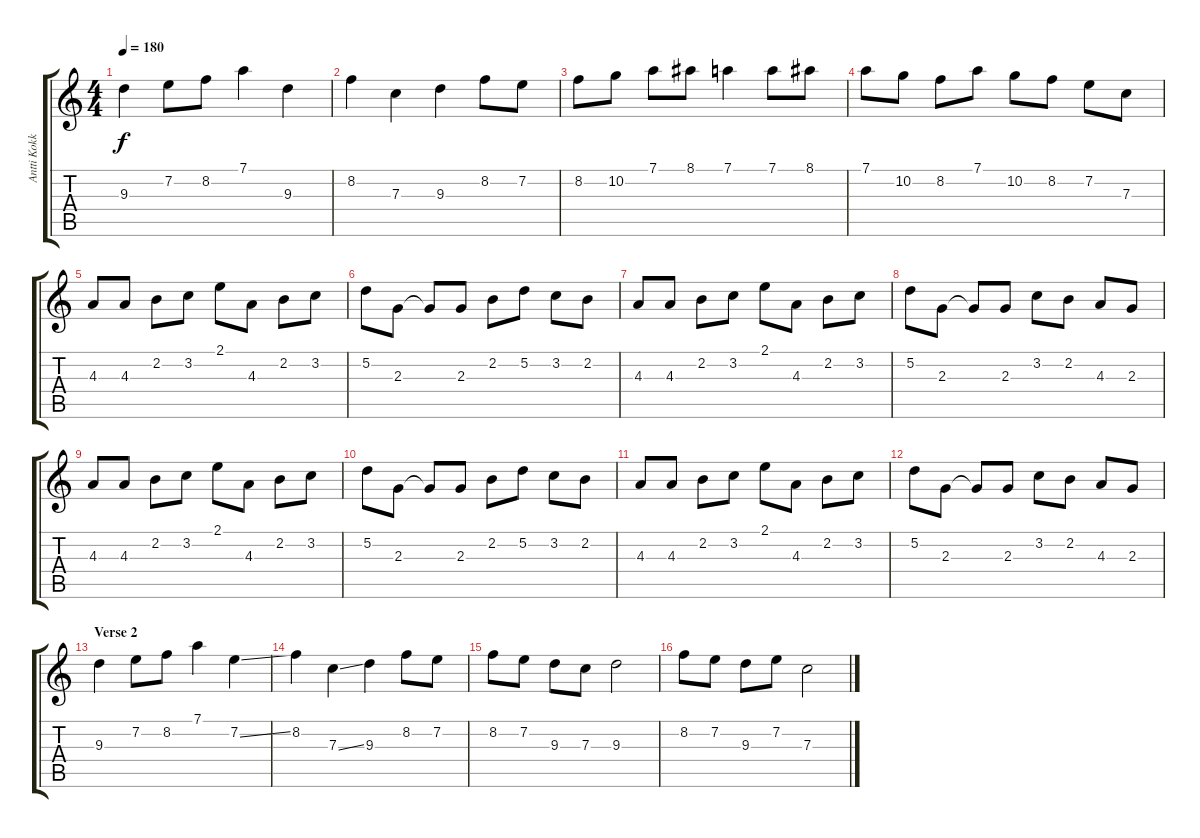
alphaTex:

\track ("Antti Kokko - Lead Guitar" "Antti Kokk") {instrument distortionguitar}
\staff {score tabs}
\tuning (D4 A3 F3 C3 G2 D2) {hide}
\ts (4 4)
\tempo 180
\clef g2
\ks c
9.3.4{dy f} 7.2.8 8.2.8 7.1.4 9.3.4 |
8.2.4 7.3.4 9.3.4 8.2.8 7.2.8 |
8.2.8 10.2.8 7.1.8 8.1.8 7.1.4 7.1.8 8.1.8 |
7.1.8 10.2.8 8.2.8 7.1.8 10.2.8 8.2.8 7.2.8 7.3.8 |
\section ("" "")
4.3.8 4.3.8 2.2.8 3.2.8 2.1.8 4.3.8 2.2.8 3.2.8 |
5.2.8 2.3.8 2.3{t}.8 2.3.8 2.2.8 5.2.8 3.2.8 2.2.8 |
4.3.8 4.3.8 2.2.8 3.2.8 2.1.8 4.3.8 2.2.8 3.2.8 |
5.2.8 2.3.8 2.3{t}.8 2.3.8 3.2.8 2.2.8 4.3.8 2.3.8 |
4.3.8 4.3.8 2.2.8 3.2.8 2.1.8 4.3.8 2.2.8 3.2.8 |
5.2.8 2.3.8 2.3{t}.8 2.3.8 2.2.8 5.2.8 3.2.8 2.2.8 |
4.3.8 4.3.8 2.2.8 3.2.8 2.1.8 4.3.8 2.2.8 3.2.8 |
5.2.8 2.3.8 2.3{t}.8 2.3.8 3.2.8 2.2.8 4.3.8 2.3.8 |
\section ("" "Verse 2")
9.3.4 7.2.8 8.2.8 7.1.4 7.2{ss}.4 |
8.2.4 7.3{ss}.4 9.3.4 8.2.8 7.2.8 |
8.2.8 7.2.8 9.3.8 7.3.8 9.3.2 |
8.2.8 7.2.8 9.3.8 7.2.8 7.3.2
